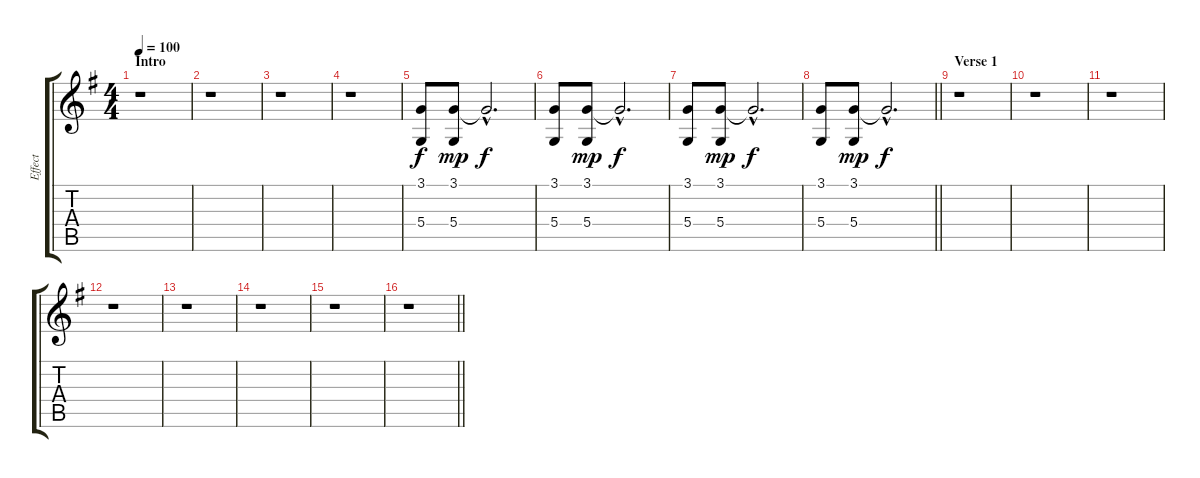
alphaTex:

\track ("Effect" "Effect") {instrument frenchhorn}
\staff {score tabs}
\tuning (E4 B3 G3 D3 A2 E2) {hide}
\ts (4 4)
\section ("" "Intro")
\tempo 100
\clef g2
\ks g
r.1{dy f instrument frenchhorn} |
r.1 |
r.1 |
r.1 |
(3.1 5.4).8{volume 16 instrument frenchhorn} (3.1 5.4).8{dy mp} 3.1{hac t}.2{d dy f} |
(3.1 5.4).8{volume 16 instrument frenchhorn} (3.1 5.4).8{dy mp} 3.1{hac t}.2{d dy f} |
(3.1 5.4).8{volume 16 instrument frenchhorn} (3.1 5.4).8{dy mp} 3.1{hac t}.2{d dy f} |
\barLineRight lightlight
(3.1 5.4).8{volume 16 instrument frenchhorn} (3.1 5.4).8{dy mp} 3.1{hac t}.2{d dy f} |
\section ("" "Verse 1")
r.1 |
r.1 |
r.1 |
r.1 |
r.1 |
r.1 |
r.1 |
\barLineRight lightlight
r.1
